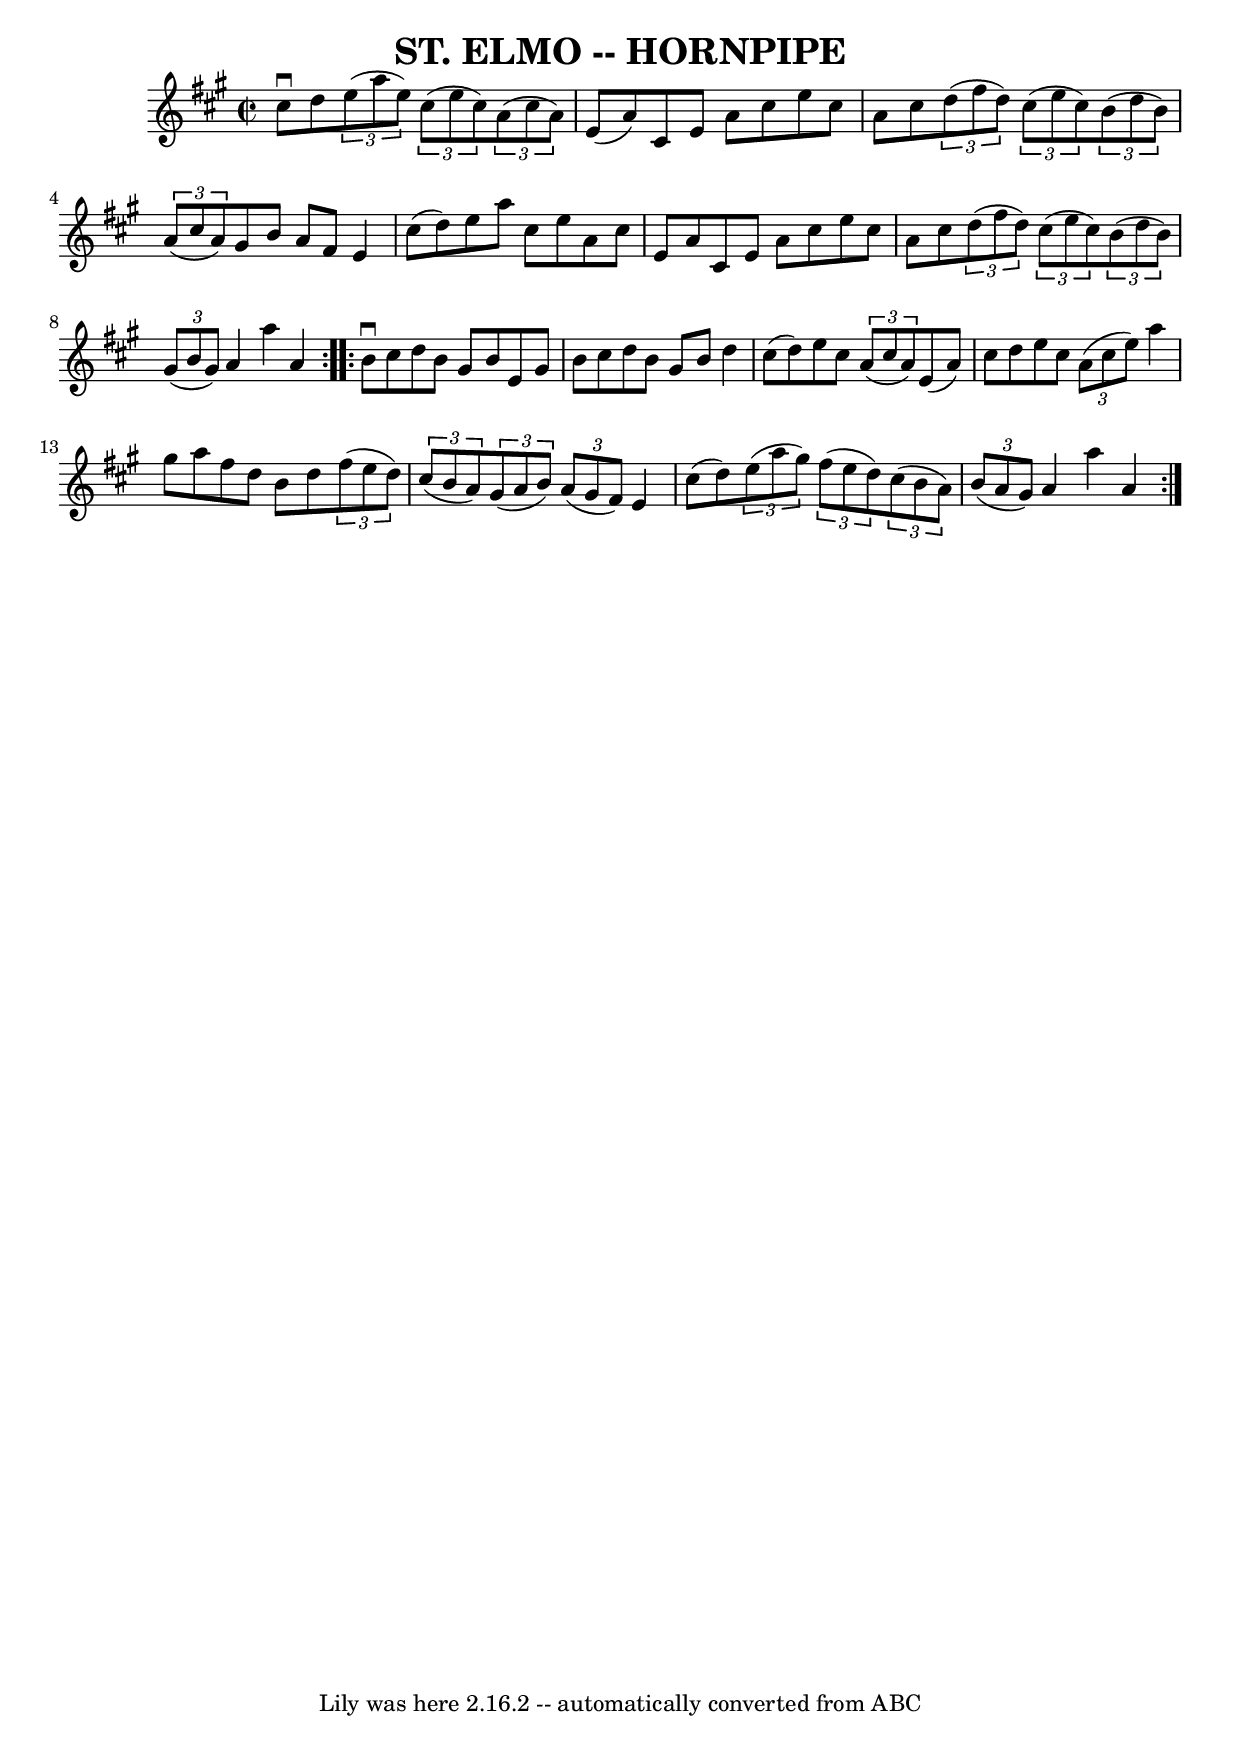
\version "2.16.2"
\include "Mammoth.ily"
\header {
  %% book = "Ryan's Mammoth Collection of Fiddle Tunes"
  crossRefNumber = "1"
  footnotes = ""
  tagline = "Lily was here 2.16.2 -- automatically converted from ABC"
  title = "ST. ELMO -- HORNPIPE"

}
voicedefault =  {



  \repeat volta 2 {

    \override Staff.TimeSignature #'style = #'C
    \time 2/2 
    \key a \major
    cis''8^\downbow d''8        |
    
    \times 2/3 { e''8 (a''8 e''8) 
	       }   \times 2/3 { cis''8 (e''8    
				cis''8) 
			      }   \times 2/3 { a'8 (cis''8 a'8) 
					     } e'8 (a'8)   
    |
    cis'8 e'8 a'8 cis''8 e''8 cis''8 a'8 cis''8    
    |
    \times 2/3 { d''8 (fis''8 d''8) 
	       }   \times 2/3 { cis''8 
				(e''8 cis''8) 
			      }   \times 2/3 { b'8 (d''8 b'8) 
					     }   
    \times 2/3 { a'8 (cis''8 a'8) 
	       }   |
    gis'8 b'8 a'8    
    fis'8 e'4 cis''8 (d''8)   |
    |
    e''8 a''8    
    cis''8 e''8 a'8 cis''8 e'8 a'8    |
    cis'8 e'8 a'8 
    cis''8 e''8 cis''8 a'8 cis''8    |
    \times 2/3 { d''8 
		 (fis''8 d''8) 
	       }   \times 2/3 { cis''8 (e''8 cis''8) 
			      }   
    \times 2/3 { b'8 (d''8 b'8) 
	       }   \times 2/3 { gis'8 (b'8    
				gis'8) 
			      }   |
    a'4 a''4 a'4    
  }     
  \repeat volta 2 {
    b'8^\downbow cis''8        |
    d''8 b'8 gis'8 b'8 e'8    
    gis'8 b'8 cis''8    |
    d''8 b'8 gis'8 b'8 d''4    
    cis''8 (d''8)   |
    e''8 cis''8    \times 2/3 { a'8 (
				cis''8 a'8) 
			      } e'8 (a'8) cis''8 d''8    |
    e''8    
    cis''8    \times 2/3 { a'8 (cis''8 e''8) 
			 } a''4 gis''8 a''8  
    |
    |
    fis''8 d''8 b'8 d''8    \times 2/3 {   
      fis''8 (e''8 d''8) 
    }   \times 2/3 { cis''8 (b'8 a'8) 
		   }   
    |
    \times 2/3 { gis'8 (a'8 b'8) 
	       }   \times 2/3 { a'8 (
				gis'8 fis'8) 
			      } e'4 cis''8 (d''8)   |
    \times 2/3 {   
      e''8 (a''8 gis''8) 
    }   \times 2/3 { fis''8 (e''8 d''8) 
		   }   
    \times 2/3 { cis''8 (b'8 a'8) 
	       }   \times 2/3 { b'8 (a'8    
				gis'8) 
			      }   |
    a'4 a''4 a'4    
  }   

}

\score{
  <<

    \context Staff="default"
    {
      \voicedefault 
      
    }

  >>
  \layout {
    
  }
  \midi {
  }

}
